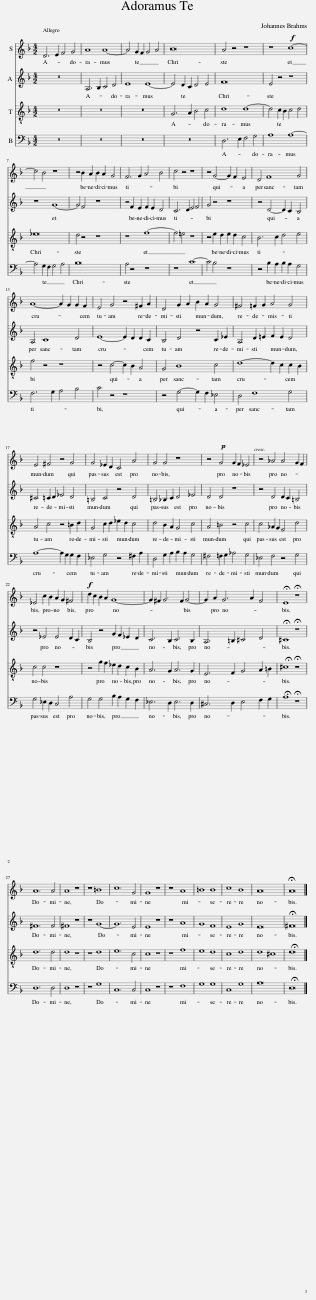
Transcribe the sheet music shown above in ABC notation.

X:1
%%score 1 2 3 4
L:1/8
M:4/2
I:linebreak $
K:F
V:1 treble
V:2 treble
V:3 treble-8
V:4 bass
V:1
 D6 E2 F4 G4 | A8 A8- | A4 G2 F2 G4 A4 | B16 | A4 z4 z8 | %5
 z8!f! c8- |$ c4 B4 z8 | z4 B2 A2 B2 A2 G4 | F6 G2 A4 B4 | c4 z4 z8 | %10
 z4 G4- G2 F2 E4 | D4 F8 G4 |$ A8- A2 G2 G2 F2 | E4 G4 z4 ^F2 A2 | D4 G2 A2 B2 A2 G4 | %15
 ^F4 =F2 G2 A4 G4 |$ E4 ^F4 z4 G4 | G4 _E2 D2 C4 A4 | G4 G4 z8 | z4!p! G4 G2 F2 _E4 | %20
 z4[Q:1/4=120] _A4 A4 G2 F2 |$ _E4 c2 B2 A2 G2 ^F4 |!f! d2 c2 B2 A2 G8- | G2 ^F2 G6 F2 G4- | G2 A2 G6 A2 F4 | %25
 !fermata!E8 !fermata!z8 |$ A12 A4 | A8 z8 | z8 =B8 | c12 G4 | %30
 G8 z8 | z8 A8 | =B8 B8 | c8 B8 | A16 | %35
 !fermata!A16 |] %36
V:2
 z16 | A,6 B,2 C4 D4 | E8 E8- | E4 D2 C2 D4 E4 | F16 | %5
 E4 z4 z8 |$ z8 G8- | G4 F4 z8 | z4 F2 E2 F2 E2 D4 | C6 D2 E4 F4 | %10
 G4 z4 z8 | z4 D4- D2 C2 B,4 |$ A,4 C8 D4 | E8- E2 D2 D2 C2 | B,4 D4 z4 C2 _E2 | %15
 A,4 D2 =E2 F2 E2 D4 |$ ^C4 =C2 D2 _E4 D4 | =B,4 C4 z4 D4 | =B,4 _B,2 C2 D4 _E4 | D4 D4 z8 | %20
 z4 D4 D2 C2 =B,4 |$ z4 _E4 E4 D2 C2 | B,4 z4 G2 F2 _E2 D2 | C6 B,2 C6 B,2 | A,6 =B,2 ^C4 D4 | %25
 !fermata!^C8 !fermata!z8 |$ ^F12 F4 | ^F8 z8 | z8 G8- | G12 E4 | %30
 E8 z8 | z8 A8 | G8 F8 | E8 G8 | E16 | %35
 !fermata!^F16 |] %36
V:3
 z16 | z16 | z16 | G6 A2 B4 c4 | d8 d8- | %5
 d4 c2 B2 c4 d4 |$ _e16 | d4 z4 z8 | z8 f8- | f4 =e4 z8 | %10
 z4 e2 d2 e2 d2 c4 | B6 c2 d4 e4 |$ f4 z4 z8 | z4 c4- c2 B2 A4 | G4 B8 c4 | %15
 d8- d2 c2 c2 B2 |$ A4 c4 z4 =B2 d2 | G4 c2 d2 _e2 d2 c4 | d4 B2 A2 G4 c4 | A4 =B4 z4 c4 | %20
 c4 _A2 G2 F4 d4 |$ c4 c4 z8 | z4 g2 f2 _e2 d2 c2 B2 | A6 G2 A6 G2 | E6 F2 G4 A2 =B2 | %25
 !fermata!^c8 !fermata!z8 |$ d12 d4 | d8 z8 | z8 d8 | e12 c4 | %30
 c8 z8 | z8 f8 | e8 d8 | c8 d8 | d8 ^c8 | %35
 !fermata!d16 |] %36
V:4
 z16 | z16 | z16 | z16 | D,6 E,2 F,4 G,4 | %5
 A,8 A,8- |$ A,4 G,2 F,2 G,4 A,4 | B,16 | A,4 z4 z8 | z8 C8- | %10
 C4 B,4 z8 | z4 B,2 A,2 B,2 A,2 G,4 |$ F,6 G,2 A,4 B,4 | C4 z4 z8 | z4 G,4- G,2 F,2 _E,4 | %15
 D,4 F,8 G,4 |$ A,8- A,2 G,2 G,2 F,2 | _E,4 G,4 z4 ^F,2 A,2 | D,4 G,2 A,2 B,2 A,2 G,4 | ^F,4 =F,2 G,2 _A,4 G,4 | %20
 _E,4 F,4 z4 G,4 |$ G,4 _E,2 D,2 C,4 A,4 | G,4 G,4 B,2 A,2 G,2 F,2 | _E,6 D,2 E,6 D,2 | ^C,6 D,2 E,4 F,2 G,2 | %25
 !fermata!A,8 !fermata!z8 |$ D,12 D,4 | D,8 z8 | z8 G,8 | C,12 C,4 | %30
 C,8 z8 | z8 F,8 | G,8 G,8 | C,8 G,8 | A,16 | %35
 !fermata!D,16 |] %36
